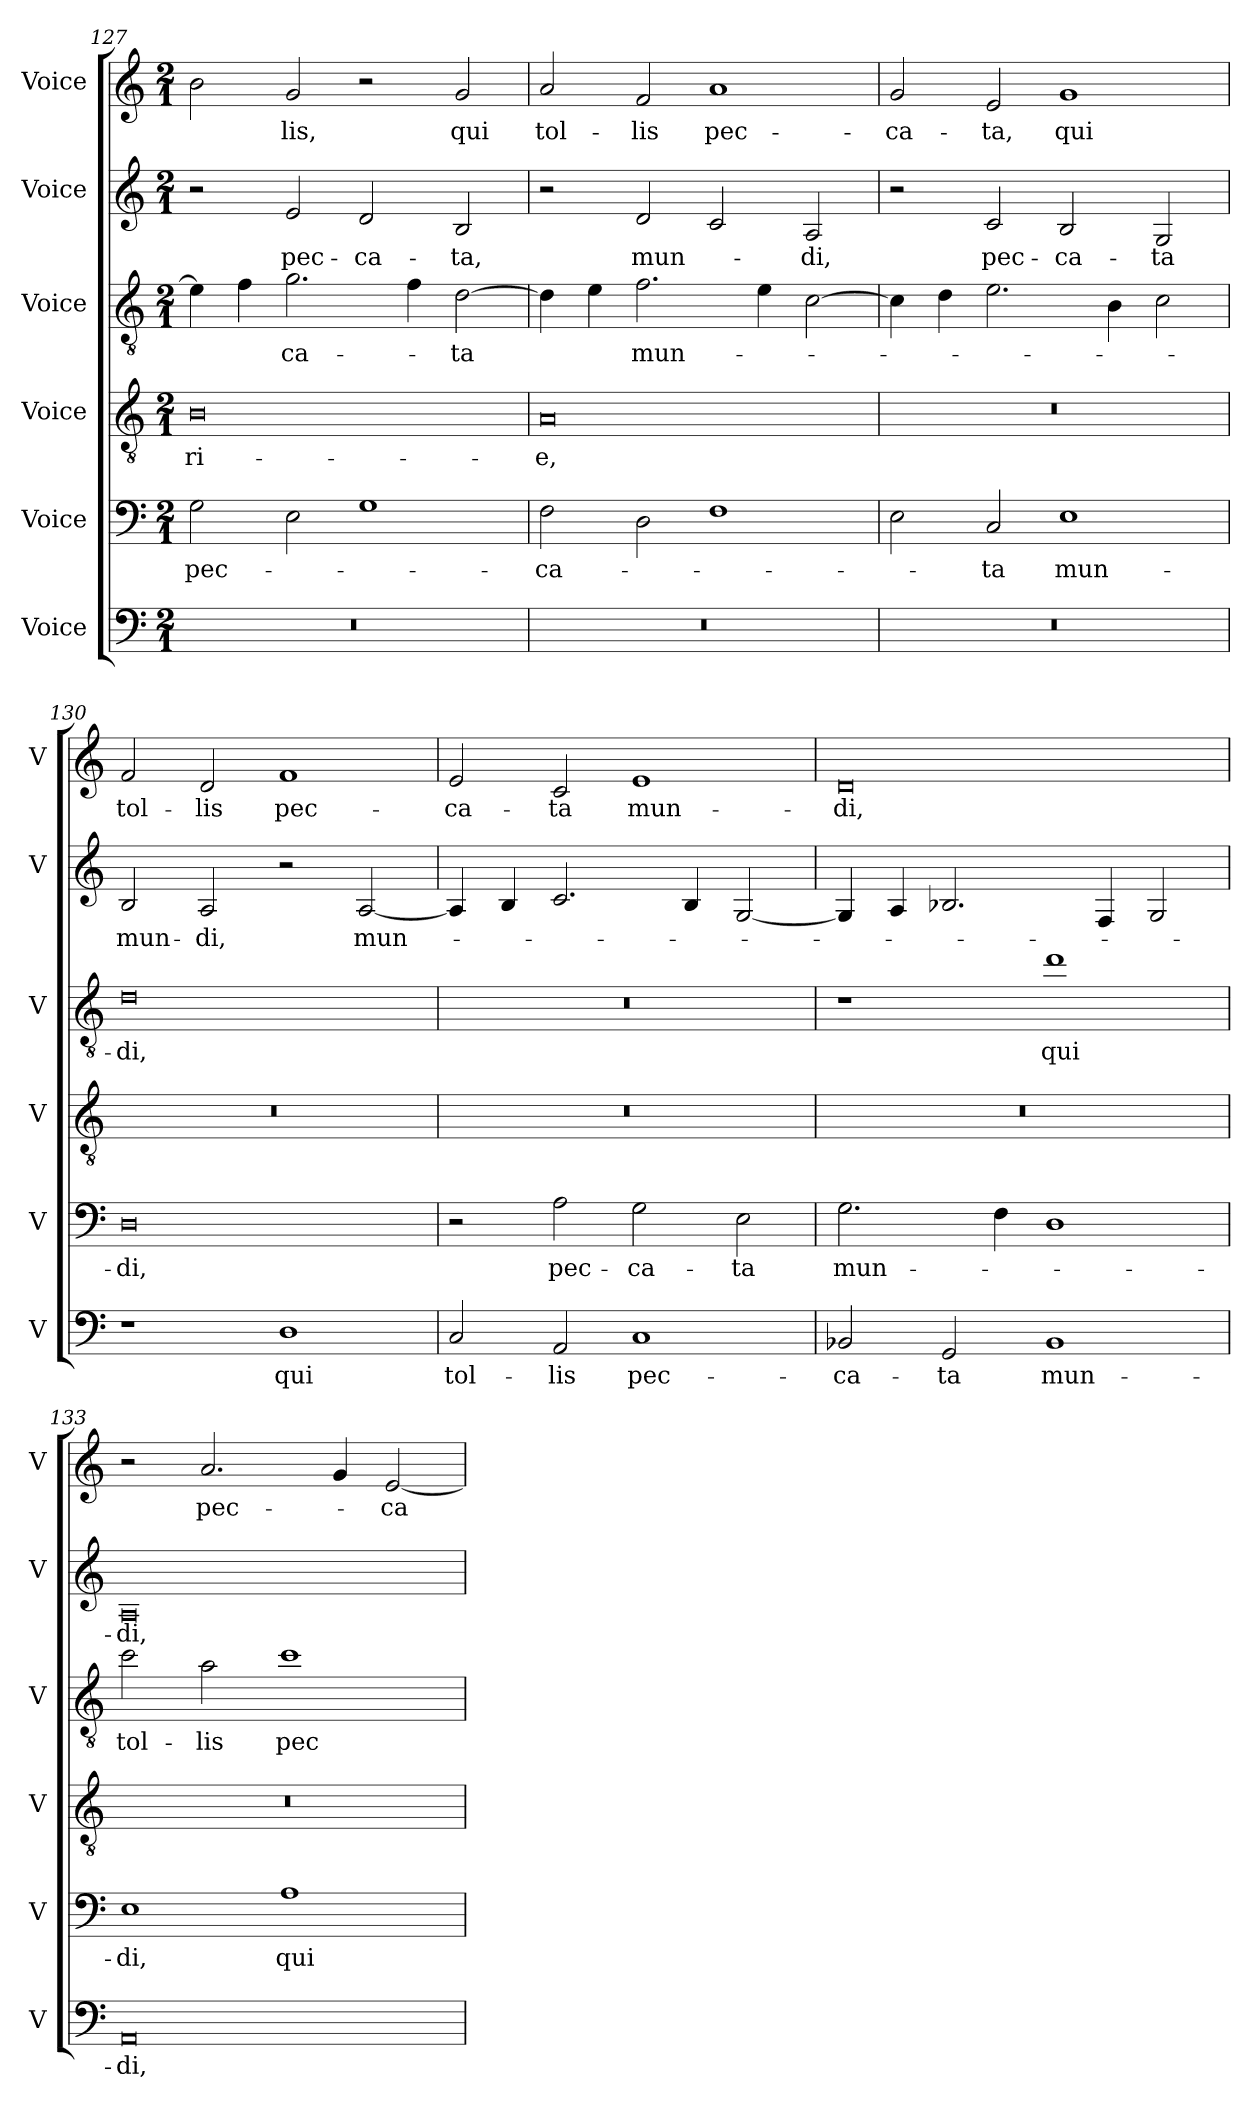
**kern	**text	**kern	**text	**kern	**text	**kern	**text	**kern	**text	**kern	**text
*part6	*part6	*part5	*part5	*part4	*part4	*part3	*part3	*part2	*part2	*part1	*part1
*staff6	*staff6	*staff5	*staff5	*staff4	*staff4	*staff3	*staff3	*staff2	*staff2	*staff1	*staff1
*I"Voice	*	*I"Voice	*	*I"Voice	*	*I"Voice	*	*I"Voice	*	*I"Voice	*
*I'V	*	*I'V	*	*I'V	*	*I'V	*	*I'V	*	*I'V	*
*clefF4	*	*clefF4	*	*clefGv2	*	*clefGv2	*	*clefG2	*	*clefG2	*
*k[]	*	*k[]	*	*k[]	*	*k[]	*	*k[]	*	*k[]	*
*M2/1	*	*M2/1	*	*M2/1	*	*M2/1	*	*M2/1	*	*M2/1	*
=127	=127	=127	=127	=127	=127	=127	=127	=127	=127	=127	=127
!	!	!	!LO:LY:b	!	!LO:LY:b	!	!	!	!	!	!
0r	.	2G\	pec-	0B	-ri-	4e\]	.	2r	.	2b\	.
.	.	.	.	.	.	4f\	.	.	.	.	.
!	!	!	!	!	!	!	!LO:LY:b	!	!LO:LY:b	!	!LO:LY:b
.	.	2E\	.	.	.	2.g\	-ca-	2e/	pec-	2g/	-lis,
!	!	!	!	!	!	!	!	!	!LO:LY:b	!	!
.	.	1G	.	.	.	.	.	2d/	-ca-	2r	.
.	.	.	.	.	.	4f\	.	.	.	.	.
!	!	!	!	!	!	!	!LO:LY:b	!	!LO:LY:b	!	!LO:LY:b
.	.	.	.	.	.	[2d\	-ta	2B/	-ta,	2g/	qui
!!LO:LB:g=z
=128	=128	=128	=128	=128	=128	=128	=128	=128	=128	=128	=128
!	!	!	!LO:LY:b	!	!LO:LY:b	!	!	!	!	!	!LO:LY:b
0r	.	2F\	-ca-	0A	-e,	4d\]	.	2r	.	2a/	tol-
.	.	.	.	.	.	4e\	.	.	.	.	.
!	!	!	!	!	!	!	!LO:LY:b	!	!LO:LY:b	!	!LO:LY:b
.	.	2D\	.	.	.	2.f\	mun-	2d/	mun-	2f/	-lis
!	!	!	!	!	!	!	!	!	!	!	!LO:LY:b
.	.	1F	.	.	.	.	.	2c/	.	1a	pec-
.	.	.	.	.	.	4e\	.	.	.	.	.
!	!	!	!	!	!	!	!	!	!LO:LY:b	!	!
.	.	.	.	.	.	[2c\	.	2A/	-di,	.	.
=129	=129	=129	=129	=129	=129	=129	=129	=129	=129	=129	=129
!	!	!	!	!	!	!	!	!	!	!	!LO:LY:b
0r	.	2E\	.	0r	.	4c\]	.	2r	.	2g/	-ca-
.	.	.	.	.	.	4d\	.	.	.	.	.
!	!	!	!LO:LY:b	!	!	!	!	!	!LO:LY:b	!	!LO:LY:b
.	.	2C/	-ta	.	.	2.e\	.	2c/	pec-	2e/	-ta,
!	!	!	!LO:LY:b	!	!	!	!	!	!LO:LY:b	!	!LO:LY:b
.	.	1E	mun-	.	.	.	.	2B/	-ca-	1g	qui
.	.	.	.	.	.	4B\	.	.	.	.	.
!	!	!	!	!	!	!	!	!	!LO:LY:b	!	!
.	.	.	.	.	.	2c\	.	2G/	-ta	.	.
=130	=130	=130	=130	=130	=130	=130	=130	=130	=130	=130	=130
!	!	!	!LO:LY:b	!	!	!	!LO:LY:b	!	!LO:LY:b	!	!LO:LY:b
1r	.	0D	-di,	0r	.	0d	-di,	2B/	mun-	2f/	tol-
!	!	!	!	!	!	!	!	!	!LO:LY:b	!	!LO:LY:b
.	.	.	.	.	.	.	.	2A/	-di,	2d/	-lis
!	!LO:LY:b	!	!	!	!	!	!	!	!	!	!LO:LY:b
1D	qui	.	.	.	.	.	.	2r	.	1f	pec-
!	!	!	!	!	!	!	!	!	!LO:LY:b	!	!
.	.	.	.	.	.	.	.	[2A/	mun-	.	.
!!LO:PB:g=z
=131	=131	=131	=131	=131	=131	=131	=131	=131	=131	=131	=131
!	!LO:LY:b	!	!	!	!	!	!	!	!	!	!LO:LY:b
2C/	tol-	2r	.	0r	.	0r	.	4A/]	.	2e/	-ca-
.	.	.	.	.	.	.	.	4B/	.	.	.
!	!LO:LY:b	!	!LO:LY:b	!	!	!	!	!	!	!	!LO:LY:b
2AA/	-lis	2A\	pec-	.	.	.	.	2.c/	.	2c/	-ta
!	!LO:LY:b	!	!LO:LY:b	!	!	!	!	!	!	!	!LO:LY:b
1C	pec-	2G\	-ca-	.	.	.	.	.	.	1e	mun-
.	.	.	.	.	.	.	.	4B/	.	.	.
!	!	!	!LO:LY:b	!	!	!	!	!	!	!	!
.	.	2E\	-ta	.	.	.	.	[2G/	.	.	.
=132	=132	=132	=132	=132	=132	=132	=132	=132	=132	=132	=132
!	!LO:LY:b	!	!LO:LY:b	!	!	!	!	!	!	!	!LO:LY:b
2BB-X/	-ca-	2.G\	mun-	0r	.	1r	.	4G/]	.	0d	-di,
.	.	.	.	.	.	.	.	4A/	.	.	.
!	!LO:LY:b	!	!	!	!	!	!	!	!	!	!
2GG/	-ta	.	.	.	.	.	.	2.B-X/	.	.	.
.	.	4F\	.	.	.	.	.	.	.	.	.
!	!LO:LY:b	!	!	!	!	!	!LO:LY:b	!	!	!	!
1BB-	mun-	1D	.	.	.	1dd	qui	.	.	.	.
.	.	.	.	.	.	.	.	4F/	.	.	.
.	.	.	.	.	.	.	.	2G/	.	.	.
=133	=133	=133	=133	=133	=133	=133	=133	=133	=133	=133	=133
!	!LO:LY:b	!	!LO:LY:b	!	!	!	!LO:LY:b	!	!LO:LY:b	!	!
0AA	-di,	1E	-di,	0r	.	2cc\	tol-	0A	-di,	2r	.
!	!	!	!	!	!	!	!LO:LY:b	!	!	!	!LO:LY:b
.	.	.	.	.	.	2a\	-lis	.	.	2.a/	pec-
!	!	!	!LO:LY:b	!	!	!	!LO:LY:b	!	!	!	!
.	.	1A	qui	.	.	1cc	pec-	.	.	.	.
.	.	.	.	.	.	.	.	.	.	4g/	.
!	!	!	!	!	!	!	!	!	!	!	!LO:LY:b
.	.	.	.	.	.	.	.	.	.	[2e/	-ca-
=	=	=	=	=	=	=	=	=	=	=	=
*-	*-	*-	*-	*-	*-	*-	*-	*-	*-	*-	*-
